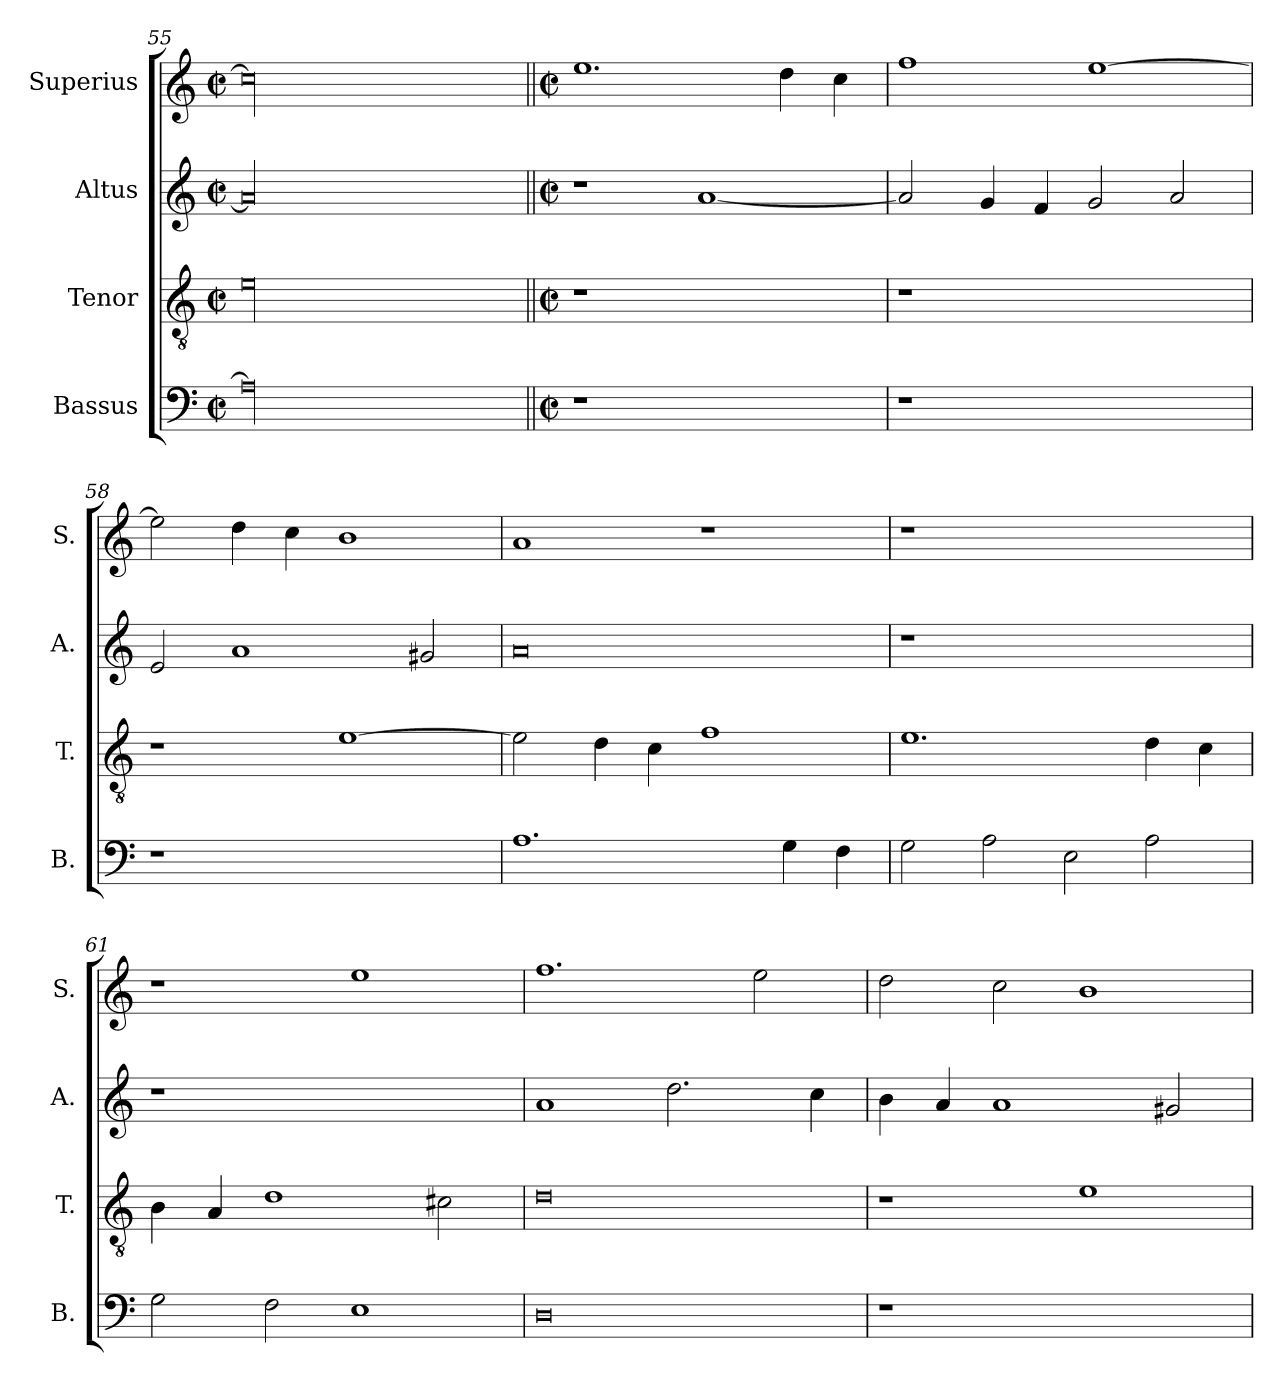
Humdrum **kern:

**kern	**kern	**kern	**kern
*part4	*part3	*part2	*part1
*staff4	*staff3	*staff2	*staff1
*I"Bassus	*I"Tenor	*I"Altus	*I"Superius
*I'B.	*I'T.	*I'A.	*I'S.
*clefF4	*clefGv2	*clefG2	*clefG2
*	*ITrd7c12	*	*
*k[]	*k[]	*k[]	*k[]
*C:	*C:	*C:	*C:
*M2/2	*M2/2	*M2/2	*M2/2
*met(c|)	*met(c|)	*met(c|)	*met(c|)
=55	=55	=55	=55
00Ai]	00Ei	00ai]	00cci]
!!LO:LB:g=z
=56||	=56||	=56||	=56||
*M2/2	*M2/2	*M2/2	*M2/2
*met(c|)	*met(c|)	*met(c|)	*met(c|)
!LO:N:vis=1	!LO:N:vis=1	!	!
1r	1r	1r	1.eei
1ryy	1ryy	[<1ai	.
.	.	.	4ddi\
.	.	.	4cci\
=57	=57	=57	=57
!LO:N:vis=1	!LO:N:vis=1	!	!
1r	1r	2ai/]	1ffi
.	.	4gi/	.
.	.	4fi/	.
1ryy	1ryy	2gi/	[>1eei
.	.	2ai/	.
=58	=58	=58	=58
!LO:N:vis=1	!	!	!
1r	1r	2ei/	2eei\]
.	.	1ai	4ddi\
.	.	.	4cci\
1ryy	[>1Ei	.	1bi
.	.	2g#Xi/	.
=59	=59	=59	=59
1.Ai	2Ei\]	0ai	1ai
.	4Di\	.	.
.	4Ci\	.	.
.	1Fi	.	1r
4Gi\	.	.	.
4Fi\	.	.	.
=60	=60	=60	=60
!	!	!LO:N:vis=1	!LO:N:vis=1
2Gi\	1.Ei	1r	1r
2Ai\	.	.	.
2Ei\	.	1ryy	1ryy
2Ai\	4Di\	.	.
.	4Ci\	.	.
=61	=61	=61	=61
!	!	!LO:N:vis=1	!
2Gi\	4BBi\	1r	1r
.	4AAi/	.	.
2Fi\	1Di	.	.
1Ei	.	1ryy	1eei
.	2C#Xi\	.	.
!!LO:PB:g=z
=62	=62	=62	=62
0Di	0Di	1ai	1.ffi
.	.	2.ddi\	.
.	.	.	2eei\
.	.	4cci\	.
=63	=63	=63	=63
!LO:N:vis=1	!	!	!
1r	1r	4bi\	2ddi\
.	.	4ai/	.
.	.	1ai	2cci\
1ryy	1Ei	.	1bi
.	.	2g#Xi/	.
=	=	=	=
*-	*-	*-	*-
